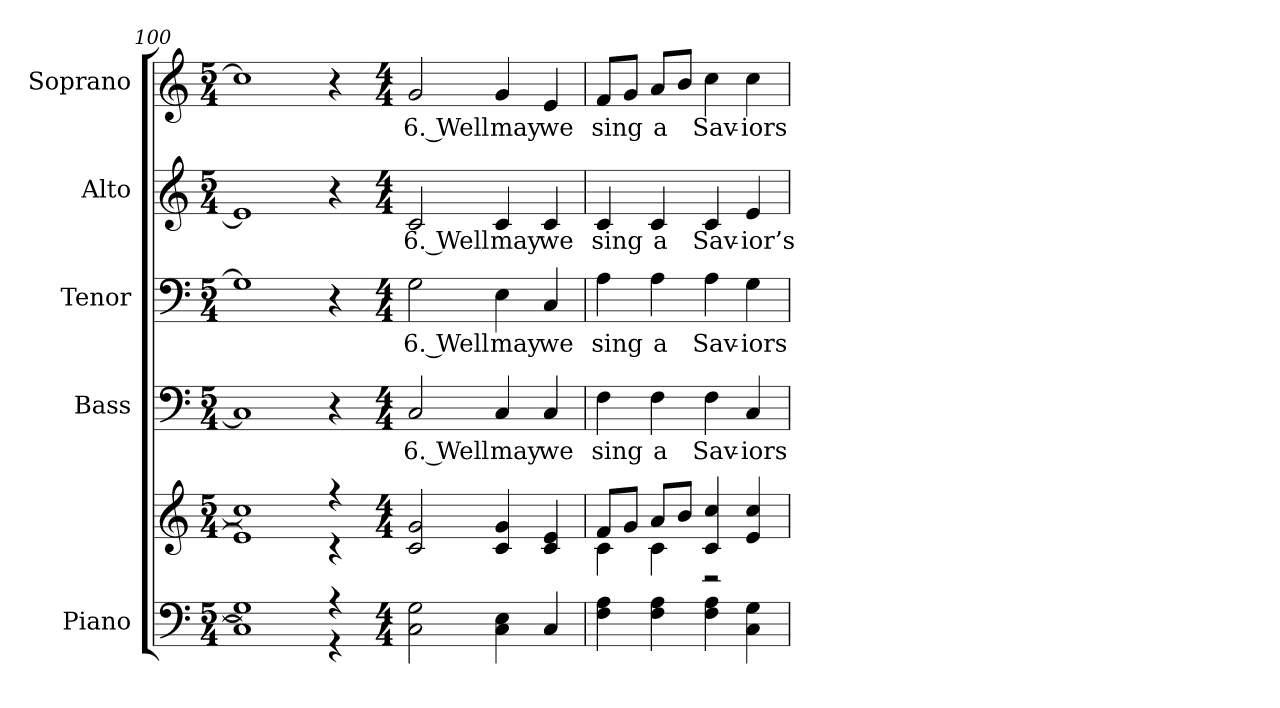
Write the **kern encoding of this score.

**kern	**kern	**kern	**text	**kern	**text	**kern	**text	**kern	**text
*part5	*part5	*part4	*part4	*part3	*part3	*part2	*part2	*part1	*part1
*staff6	*staff5	*staff4	*staff4	*staff3	*staff3	*staff2	*staff2	*staff1	*staff1
*I"Piano	*	*I"Bass	*	*I"Tenor	*	*I"Alto	*	*I"Soprano	*
*I'Pno.	*	*I'B.	*	*I'T.	*	*I'A.	*	*I'S.	*
*clefF4	*clefG2	*clefF4	*	*clefF4	*	*clefG2	*	*clefG2	*
*k[]	*k[]	*k[]	*	*k[]	*	*k[]	*	*k[]	*
*C:	*C:	*C:	*	*C:	*	*C:	*	*C:	*
*M5/4	*M5/4	*M5/4	*	*M5/4	*	*M5/4	*	*M5/4	*
=100	=100	=100	=100	=100	=100	=100	=100	=100	=100
*^	*^	*	*	*	*	*	*	*	*
1Gi]	1Ci]	1cci]	1ei]	1Ci]	.	1Gi]	.	1ei]	.	1cci]	.
4r	4r	4r	4r	4r	.	4r	.	4r	.	4r	.
*v	*v	*	*	*	*	*	*	*	*	*	*
*	*v	*v	*	*	*	*	*	*	*	*
!!LO:PB:g=z
=101-	=101-	=101-	=101-	=101-	=101-	=101-	=101-	=101-	=101-
*M4/4	*M4/4	*M4/4	*	*M4/4	*	*M4/4	*	*M4/4	*
*^	*^	*	*	*	*	*	*	*	*
!	!	!	!	!	!LO:LY:b:color=#000000	!	!	!	!	!	!
*v	*v	*	*	*	*	*	*	*	*	*	*
*	*v	*v	*	*	*	*	*	*	*	*
*^	*^	*	*	*	*	*	*	*	*
!	!	!	!	!	!	!	!LO:LY:b:color=#000000	!	!	!	!
*v	*v	*	*	*	*	*	*	*	*	*	*
*	*v	*v	*	*	*	*	*	*	*	*
*^	*^	*	*	*	*	*	*	*	*
!	!	!	!	!	!	!	!	!	!LO:LY:b:color=#000000	!	!
*v	*v	*	*	*	*	*	*	*	*	*	*
*	*v	*v	*	*	*	*	*	*	*	*
*^	*^	*	*	*	*	*	*	*	*
!	!	!	!	!	!	!	!	!	!	!	!LO:LY:b:color=#000000
*v	*v	*	*	*	*	*	*	*	*	*	*
*	*v	*v	*	*	*	*	*	*	*	*
2Ci\ 2Gi	2ci/ 2gi	2Ci/	6. Well	2Gi\	6. Well	2ci/	6. Well	2gi/	6. Well
!	!	!	!LO:LY:b:color=#000000	!	!	!	!	!	!
!	!	!	!	!	!LO:LY:b:color=#000000	!	!	!	!
!	!	!	!	!	!	!	!LO:LY:b:color=#000000	!	!
!	!	!	!	!	!	!	!	!	!LO:LY:b:color=#000000
4Ci\ 4Ei	4ci/ 4gi	4Ci/	may	4Ei\	may	4ci/	may	4gi/	may
!	!	!	!LO:LY:b:color=#000000	!	!	!	!	!	!
!	!	!	!	!	!LO:LY:b:color=#000000	!	!	!	!
!	!	!	!	!	!	!	!LO:LY:b:color=#000000	!	!
!	!	!	!	!	!	!	!	!	!LO:LY:b:color=#000000
4Ci/	4ci/ 4ei	4Ci/	we	4Ci/	we	4ci/	we	4ei/	we
=102	=102	=102	=102	=102	=102	=102	=102	=102	=102
*	*^	*	*	*	*	*	*	*	*
!	!	!	!	!LO:LY:b:color=#000000	!	!	!	!	!	!
!	!	!	!	!	!	!LO:LY:b:color=#000000	!	!	!	!
!	!	!	!	!	!	!	!	!LO:LY:b:color=#000000	!	!
!	!	!	!	!	!	!	!	!	!	!LO:LY:b:color=#000000
4Fi\ 4Ai	8fi/L	4ci\	4Fi\	sing	4Ai\	sing	4ci/	sing	8fi/L	sing
.	8gi/J	.	.	.	.	.	.	.	8gi/J	.
!	!	!	!	!LO:LY:b:color=#000000	!	!	!	!	!	!
!	!	!	!	!	!	!LO:LY:b:color=#000000	!	!	!	!
!	!	!	!	!	!	!	!	!LO:LY:b:color=#000000	!	!
!	!	!	!	!	!	!	!	!	!	!LO:LY:b:color=#000000
4Fi\ 4Ai	8ai/L	4ci\	4Fi\	a	4Ai\	a	4ci/	a	8ai/L	a
.	8bi/J	.	.	.	.	.	.	.	8bi/J	.
!	!	!	!	!LO:LY:b:color=#000000	!	!	!	!	!	!
!	!	!	!	!	!	!LO:LY:b:color=#000000	!	!	!	!
!	!	!	!	!	!	!	!	!LO:LY:b:color=#000000	!	!
!	!	!	!	!	!	!	!	!	!	!LO:LY:b:color=#000000
4Fi\ 4Ai	4ci/ 4cci	2r	4Fi\	Sav-	4Ai\	Sav-	4ci/	Sav-	4cci\	Sav-
!	!	!	!	!LO:LY:b:color=#000000	!	!	!	!	!	!
!	!	!	!	!	!	!LO:LY:b:color=#000000	!	!	!	!
!	!	!	!	!	!	!	!	!LO:LY:b:color=#000000	!	!
!	!	!	!	!	!	!	!	!	!	!LO:LY:b:color=#000000
4Ci\ 4Gi	4ei/ 4cci	.	4Ci/	-iors	4Gi\	-iors	4ei/	-ior’s	4cci\	-iors
*	*v	*v	*	*	*	*	*	*	*	*
=	=	=	=	=	=	=	=	=	=
*-	*-	*-	*-	*-	*-	*-	*-	*-	*-
